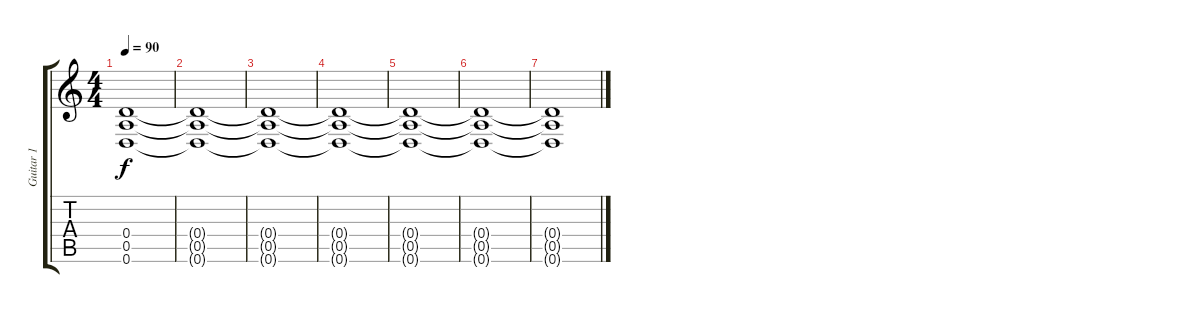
\track ("Guitar 1" "Guitar 1") {instrument overdrivenguitar}
\staff {score tabs}
\tuning (E4 B3 G3 D3 A2 D2) {hide}
\ts (4 4)
\tempo 90
\clef g2
\ks c
(0.4{t} 0.5{t} 0.6{t}).1{dy f} |
(0.4{t} 0.5{t} 0.6{t}).1{volume 5} |
(0.4{t} 0.5{t} 0.6{t}).1 |
(0.4{t} 0.5{t} 0.6{t}).1 |
(0.4{t} 0.5{t} 0.6{t}).1 |
(0.4{t} 0.5{t} 0.6{t}).1 |
(0.4{t} 0.5{t} 0.6{t}).1{volume 0}
